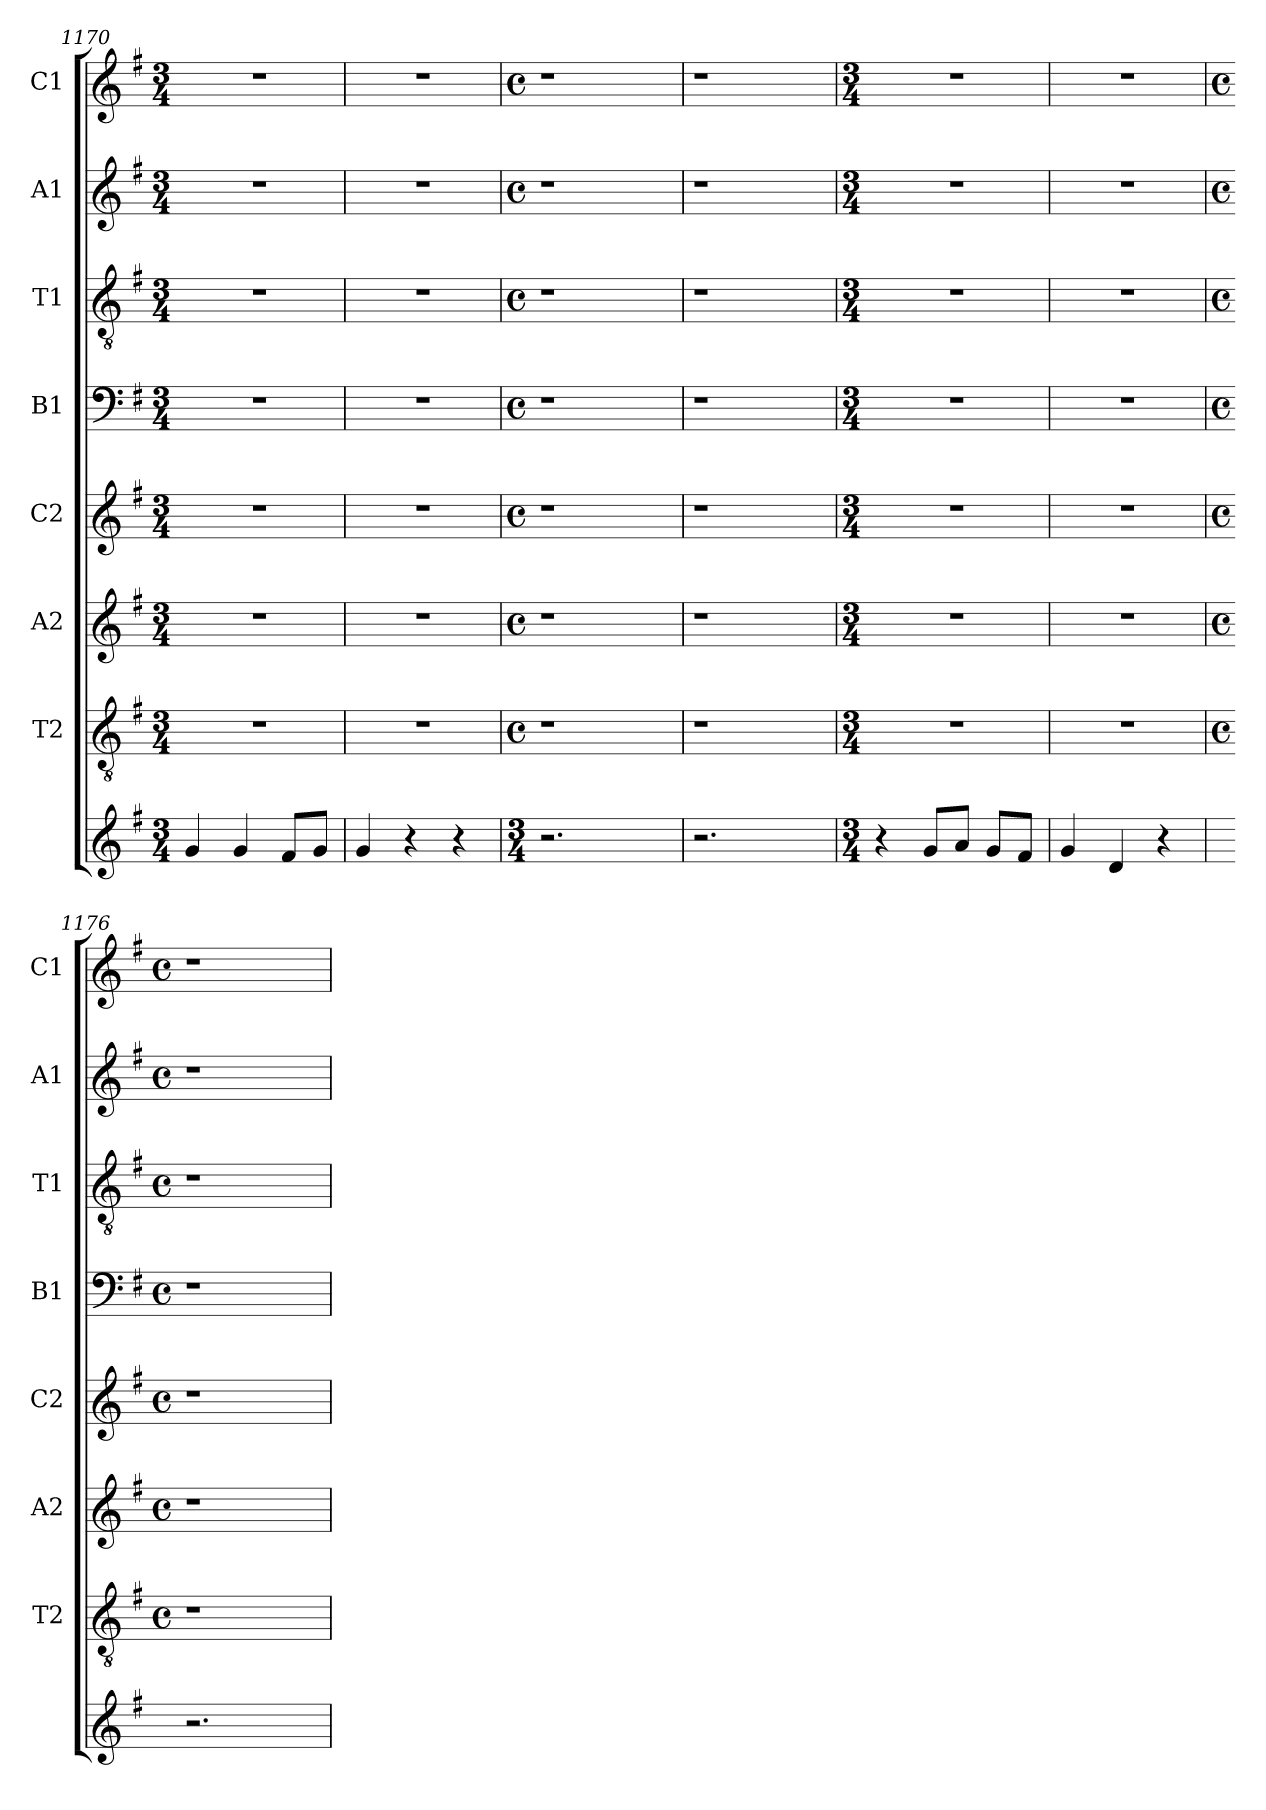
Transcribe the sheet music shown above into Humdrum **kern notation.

**kern	**kern	**kern	**kern	**kern	**kern	**kern	**kern
*part8	*part7	*part6	*part5	*part4	*part3	*part2	*part1
*staff8	*staff7	*staff6	*staff5	*staff4	*staff3	*staff2	*staff1
*	*I"T2	*I"A2	*I"C2	*I"B1	*I"T1	*I"A1	*I"C1
*	*I'T2	*I'A2	*I'C2	*I'B1	*I'T1	*I'A1	*I'C1
*clefG2	*clefGv2	*clefG2	*clefG2	*clefF4	*clefGv2	*clefG2	*clefG2
*k[f#]	*k[f#]	*k[f#]	*k[f#]	*k[f#]	*k[f#]	*k[f#]	*k[f#]
*G:	*G:	*G:	*G:	*G:	*G:	*G:	*G:
*M3/4	*M3/4	*M3/4	*M3/4	*M3/4	*M3/4	*M3/4	*M3/4
=1170	=1170	=1170	=1170	=1170	=1170	=1170	=1170
4g/	2.r	2.r	2.r	2.r	2.r	2.r	2.r
4g/	.	.	.	.	.	.	.
8f#/L	.	.	.	.	.	.	.
8g/J	.	.	.	.	.	.	.
=1171	=1171	=1171	=1171	=1171	=1171	=1171	=1171
4g/	2.r	2.r	2.r	2.r	2.r	2.r	2.r
4r	.	.	.	.	.	.	.
4r	.	.	.	.	.	.	.
=1172	=1172	=1172	=1172	=1172	=1172	=1172	=1172
*M3/4	*M4/4	*M4/4	*M4/4	*M4/4	*M4/4	*M4/4	*M4/4
*	*met(c)	*met(c)	*met(c)	*met(c)	*met(c)	*met(c)	*met(c)
2.r	1r	1r	1r	1r	1r	1r	1r
4ryy	.	.	.	.	.	.	.
=1173	=1173	=1173	=1173	=1173	=1173	=1173	=1173
2.r	1r	1r	1r	1r	1r	1r	1r
4ryy	.	.	.	.	.	.	.
=1174	=1174	=1174	=1174	=1174	=1174	=1174	=1174
*M3/4	*M3/4	*M3/4	*M3/4	*M3/4	*M3/4	*M3/4	*M3/4
4r	2.r	2.r	2.r	2.r	2.r	2.r	2.r
8g/L	.	.	.	.	.	.	.
8a/J	.	.	.	.	.	.	.
8g/L	.	.	.	.	.	.	.
8f#/J	.	.	.	.	.	.	.
=1175	=1175	=1175	=1175	=1175	=1175	=1175	=1175
4g/	2.r	2.r	2.r	2.r	2.r	2.r	2.r
4d/	.	.	.	.	.	.	.
4r	.	.	.	.	.	.	.
=1176	=1176	=1176	=1176	=1176	=1176	=1176	=1176
*	*M4/4	*M4/4	*M4/4	*M4/4	*M4/4	*M4/4	*M4/4
*	*met(c)	*met(c)	*met(c)	*met(c)	*met(c)	*met(c)	*met(c)
2.r	1r	1r	1r	1r	1r	1r	1r
4ryy	.	.	.	.	.	.	.
=	=	=	=	=	=	=	=
*-	*-	*-	*-	*-	*-	*-	*-
